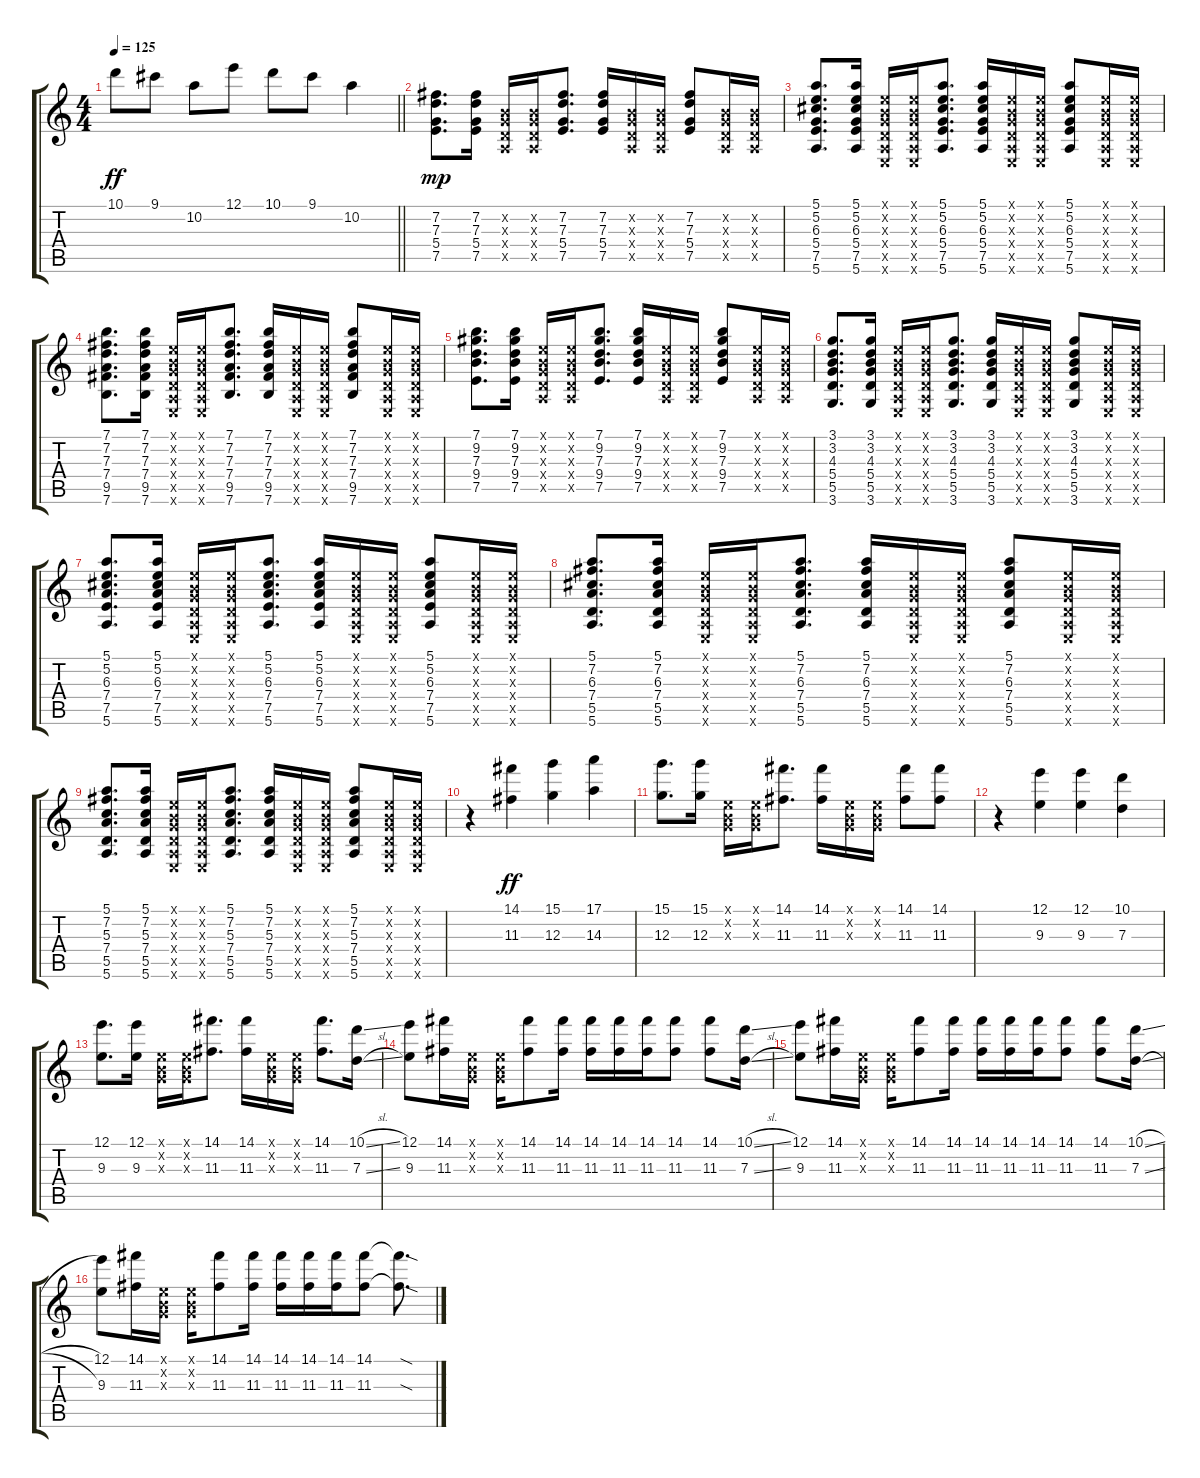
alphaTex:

\track "" {instrument acousticguitarsteel}
\staff {score tabs}
\tuning (E4 B3 G3 D3 A2 E2) {hide}
\ts (4 4)
\tempo 125
\clef g2
\barLineRight lightlight
\ks c
10.1{t}.8{dy ff} 9.1.8 10.2.8 12.1.8 10.1.8 9.1.8 10.2.4 |
(7.2 7.3 5.4 7.5).8{d dy mp} (7.2 7.3 5.4 7.5).16 (0.2{x} 0.3{x} 0.4{x} 0.5{x}).16 (0.2{x} 0.3{x} 0.4{x} 0.5{x}).16 (7.2 7.3 5.4 7.5).8{d} (7.2 7.3 5.4 7.5).16 (0.2{x} 0.3{x} 0.4{x} 0.5{x}).16 (0.2{x} 0.3{x} 0.4{x} 0.5{x}).16 (7.2 7.3 5.4 7.5).8 (0.2{x} 0.3{x} 0.4{x} 0.5{x}).16 (0.2{x} 0.3{x} 0.4{x} 0.5{x}).16 |
(5.1 5.2 6.3 5.4 7.5 5.6).8{d} (5.1 5.2 6.3 5.4 7.5 5.6).16 (0.1{x} 0.2{x} 0.3{x} 0.4{x} 0.5{x} 0.6{x}).16 (0.1{x} 0.2{x} 0.3{x} 0.4{x} 0.5{x} 0.6{x}).16 (5.1 5.2 6.3 5.4 7.5 5.6).8{d} (5.1 5.2 6.3 5.4 7.5 5.6).16 (0.1{x} 0.2{x} 0.3{x} 0.4{x} 0.5{x} 0.6{x}).16 (0.1{x} 0.2{x} 0.3{x} 0.4{x} 0.5{x} 0.6{x}).16 (5.1 5.2 6.3 5.4 7.5 5.6).8 (0.1{x} 0.2{x} 0.3{x} 0.4{x} 0.5{x} 0.6{x}).16 (0.1{x} 0.2{x} 0.3{x} 0.4{x} 0.5{x} 0.6{x}).16 |
(7.1 7.2 7.3 7.4 9.5 7.6).8{d} (7.1 7.2 7.3 7.4 9.5 7.6).16 (0.1{x} 0.2{x} 0.3{x} 0.4{x} 0.5{x} 0.6{x}).16 (0.1{x} 0.2{x} 0.3{x} 0.4{x} 0.5{x} 0.6{x}).16 (7.1 7.2 7.3 7.4 9.5 7.6).8{d} (7.1 7.2 7.3 7.4 9.5 7.6).16 (0.1{x} 0.2{x} 0.3{x} 0.4{x} 0.5{x} 0.6{x}).16 (0.1{x} 0.2{x} 0.3{x} 0.4{x} 0.5{x} 0.6{x}).16 (7.1 7.2 7.3 7.4 9.5 7.6).8 (0.1{x} 0.2{x} 0.3{x} 0.4{x} 0.5{x} 0.6{x}).16 (0.1{x} 0.2{x} 0.3{x} 0.4{x} 0.5{x} 0.6{x}).16 |
(7.1 9.2 7.3 9.4 7.5).8{d} (7.1 9.2 7.3 9.4 7.5).16 (0.1{x} 0.2{x} 0.3{x} 0.4{x} 0.5{x}).16 (0.1{x} 0.2{x} 0.3{x} 0.4{x} 0.5{x}).16 (7.1 9.2 7.3 9.4 7.5).8{d} (7.1 9.2 7.3 9.4 7.5).16 (0.1{x} 0.2{x} 0.3{x} 0.4{x} 0.5{x}).16 (0.1{x} 0.2{x} 0.3{x} 0.4{x} 0.5{x}).16 (7.1 9.2 7.3 9.4 7.5).8 (0.1{x} 0.2{x} 0.3{x} 0.4{x} 0.5{x}).16 (0.1{x} 0.2{x} 0.3{x} 0.4{x} 0.5{x}).16 |
(3.1 3.2 4.3 5.4 5.5 3.6).8{d} (3.1 3.2 4.3 5.4 5.5 3.6).16 (0.1{x} 0.2{x} 0.3{x} 0.4{x} 0.5{x} 0.6{x}).16 (0.1{x} 0.2{x} 0.3{x} 0.4{x} 0.5{x} 0.6{x}).16 (3.1 3.2 4.3 5.4 5.5 3.6).8{d} (3.1 3.2 4.3 5.4 5.5 3.6).16 (0.1{x} 0.2{x} 0.3{x} 0.4{x} 0.5{x} 0.6{x}).16 (0.1{x} 0.2{x} 0.3{x} 0.4{x} 0.5{x} 0.6{x}).16 (3.1 3.2 4.3 5.4 5.5 3.6).8 (0.1{x} 0.2{x} 0.3{x} 0.4{x} 0.5{x} 0.6{x}).16 (0.1{x} 0.2{x} 0.3{x} 0.4{x} 0.5{x} 0.6{x}).16 |
(5.1 5.2 6.3 7.4 7.5 5.6).8{d} (5.1 5.2 6.3 7.4 7.5 5.6).16 (0.1{x} 0.2{x} 0.3{x} 0.4{x} 0.5{x} 0.6{x}).16 (0.1{x} 0.2{x} 0.3{x} 0.4{x} 0.5{x} 0.6{x}).16 (5.1 5.2 6.3 7.4 7.5 5.6).8{d} (5.1 5.2 6.3 7.4 7.5 5.6).16 (0.1{x} 0.2{x} 0.3{x} 0.4{x} 0.5{x} 0.6{x}).16 (0.1{x} 0.2{x} 0.3{x} 0.4{x} 0.5{x} 0.6{x}).16 (5.1 5.2 6.3 7.4 7.5 5.6).8 (0.1{x} 0.2{x} 0.3{x} 0.4{x} 0.5{x} 0.6{x}).16 (0.1{x} 0.2{x} 0.3{x} 0.4{x} 0.5{x} 0.6{x}).16 |
(5.1 7.2 6.3 7.4 5.5 5.6).8{d} (5.1 7.2 6.3 7.4 5.5 5.6).16 (0.1{x} 0.2{x} 0.3{x} 0.4{x} 0.5{x} 0.6{x}).16 (0.1{x} 0.2{x} 0.3{x} 0.4{x} 0.5{x} 0.6{x}).16 (5.1 7.2 6.3 7.4 5.5 5.6).8{d} (5.1 7.2 6.3 7.4 5.5 5.6).16 (0.1{x} 0.2{x} 0.3{x} 0.4{x} 0.5{x} 0.6{x}).16 (0.1{x} 0.2{x} 0.3{x} 0.4{x} 0.5{x} 0.6{x}).16 (5.1 7.2 6.3 7.4 5.5 5.6).8 (0.1{x} 0.2{x} 0.3{x} 0.4{x} 0.5{x} 0.6{x}).16 (0.1{x} 0.2{x} 0.3{x} 0.4{x} 0.5{x} 0.6{x}).16 |
(5.1 7.2 5.3 7.4 5.5 5.6).8{d} (5.1 7.2 5.3 7.4 5.5 5.6).16 (0.1{x} 0.2{x} 0.3{x} 0.4{x} 0.5{x} 0.6{x}).16 (0.1{x} 0.2{x} 0.3{x} 0.4{x} 0.5{x} 0.6{x}).16 (5.1 7.2 5.3 7.4 5.5 5.6).8{d} (5.1 7.2 5.3 7.4 5.5 5.6).16 (0.1{x} 0.2{x} 0.3{x} 0.4{x} 0.5{x} 0.6{x}).16 (0.1{x} 0.2{x} 0.3{x} 0.4{x} 0.5{x} 0.6{x}).16 (5.1 7.2 5.3 7.4 5.5 5.6).8 (0.1{x} 0.2{x} 0.3{x} 0.4{x} 0.5{x} 0.6{x}).16 (0.1{x} 0.2{x} 0.3{x} 0.4{x} 0.5{x} 0.6{x}).16 |
r.4 (14.1 11.3).4{dy ff} (15.1 12.3).4 (17.1 14.3).4 |
(15.1 12.3).8{d} (15.1 12.3).16 (0.1{x} 0.2{x} 0.3{x}).16 (0.1{x} 0.2{x} 0.3{x}).16 (14.1 11.3).8{d} (14.1 11.3).16 (0.1{x} 0.2{x} 0.3{x}).16 (0.1{x} 0.2{x} 0.3{x}).16 (14.1 11.3).8 (14.1 11.3).8 |
r.4 (12.1 9.3).4 (12.1 9.3).4 (10.1 7.3).4 |
(12.1 9.3).8{d} (12.1 9.3).16 (0.1{x} 0.2{x} 0.3{x}).16 (0.1{x} 0.2{x} 0.3{x}).16 (14.1 11.3).8{d} (14.1 11.3).16 (0.1{x} 0.2{x} 0.3{x}).16 (0.1{x} 0.2{x} 0.3{x}).16 (14.1 11.3).8{d} (10.1{sl} 7.3{sl}).16 |
(12.1 9.3).8 (14.1 11.3).16 (0.1{x} 0.2{x} 0.3{x}).16 (0.1{x} 0.2{x} 0.3{x}).16 (14.1 11.3).8 (14.1 11.3).16 (14.1 11.3).16 (14.1 11.3).16 (14.1 11.3).16 (14.1 11.3).8 (14.1 11.3).8 (10.1{sl} 7.3{sl}).16 |
(12.1 9.3).8 (14.1 11.3).16 (0.1{x} 0.2{x} 0.3{x}).16 (0.1{x} 0.2{x} 0.3{x}).16 (14.1 11.3).8 (14.1 11.3).16 (14.1 11.3).16 (14.1 11.3).16 (14.1 11.3).16 (14.1 11.3).8 (14.1 11.3).8 (10.1{sl} 7.3{sl}).16 |
(12.1 9.3).8 (14.1 11.3).16 (0.1{x} 0.2{x} 0.3{x}).16 (0.1{x} 0.2{x} 0.3{x}).16 (14.1 11.3).8 (14.1 11.3).16 (14.1 11.3).16 (14.1 11.3).16 (14.1 11.3).16 (14.1 11.3).8 (14.1{sod t} 11.3{sod t}).8{d}
